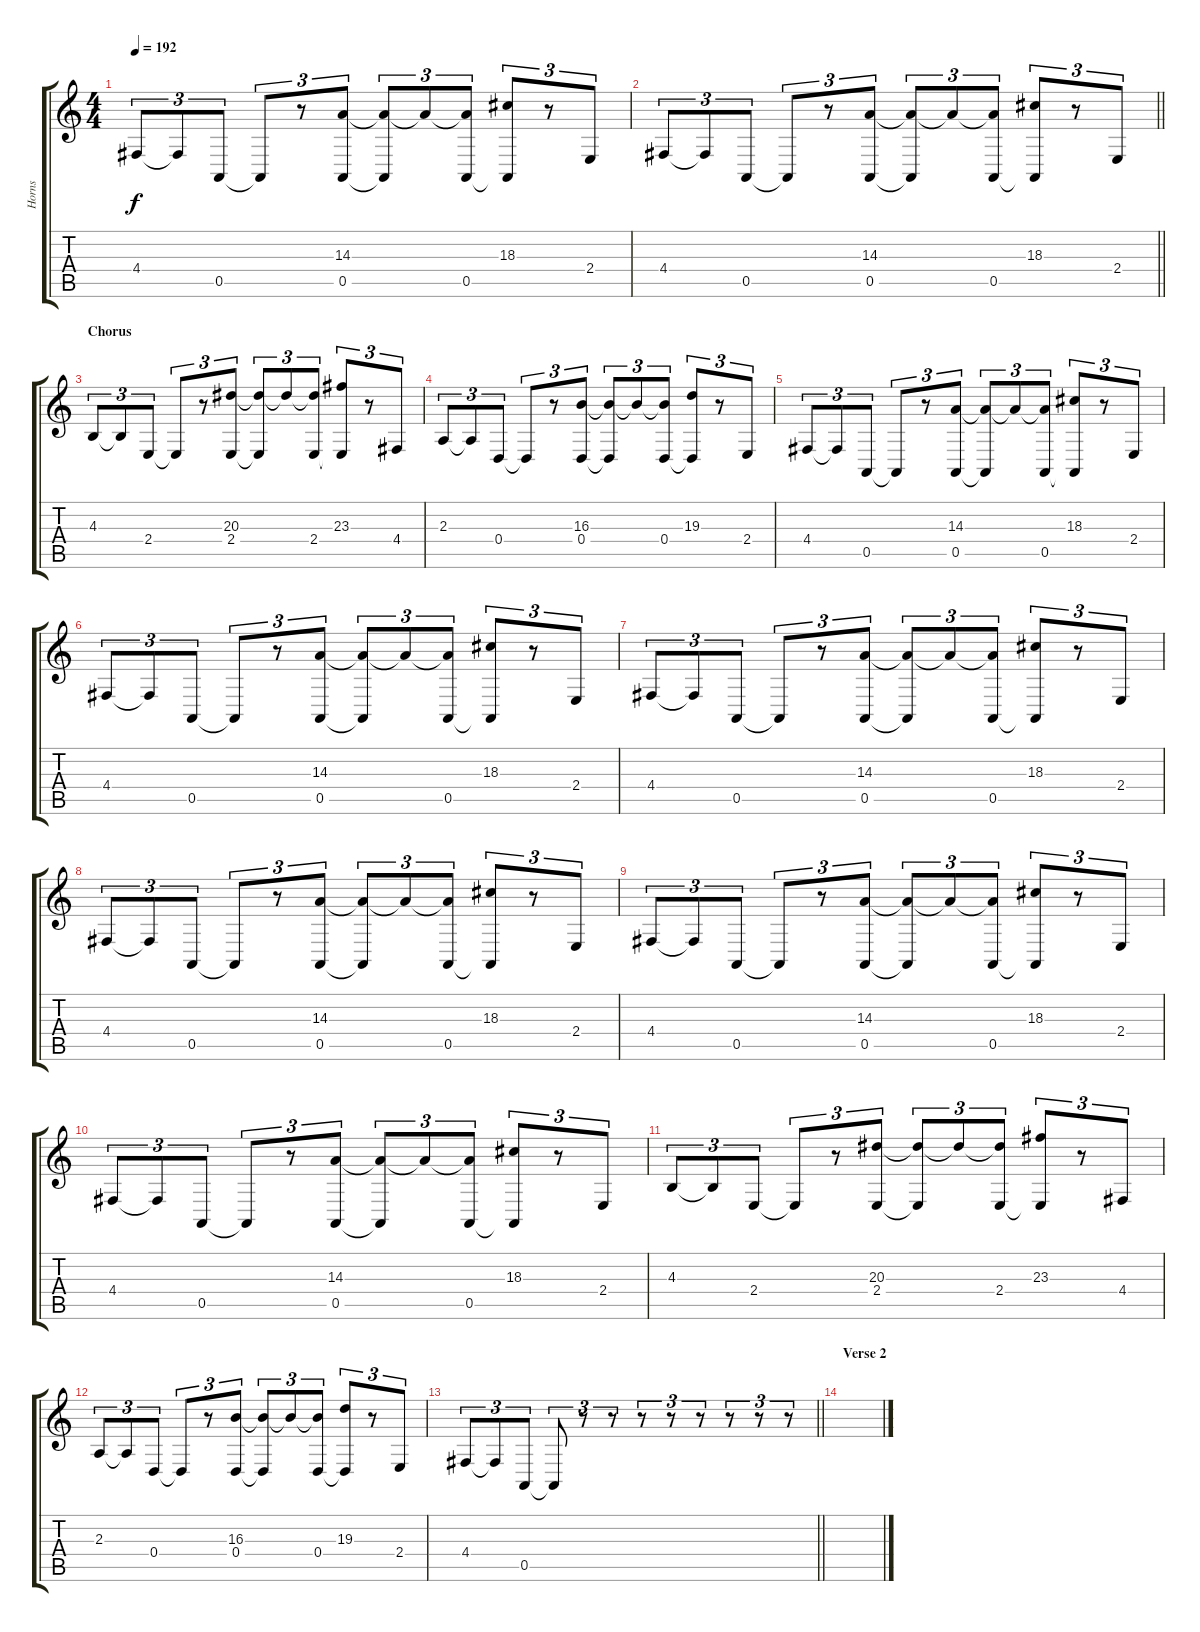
\track ("Horns" "Horns") {instrument brasssection}
\staff {score tabs}
\tuning (E4 B3 G3 D3 A2 E2) {hide}
\ts (4 4)
\tempo 192
\clef g2
\ks c
4.4.8{tu (3 2) dy f} 4.4{t}.8{tu (3 2)} 0.5.8{tu (3 2)} 0.5{t}.8{tu (3 2)} r.8{tu (3 2)} (14.3 0.5).8{tu (3 2)} (14.3{t} 0.5{t}).8{tu (3 2)} 14.3{t}.8{tu (3 2)} (14.3{t} 0.5).8{tu (3 2)} (18.3 0.5{t}).8{tu (3 2)} r.8{tu (3 2)} 2.4.8{tu (3 2)} |
\barLineRight lightlight
4.4.8{tu (3 2)} 4.4{t}.8{tu (3 2)} 0.5.8{tu (3 2)} 0.5{t}.8{tu (3 2)} r.8{tu (3 2)} (14.3 0.5).8{tu (3 2)} (14.3{t} 0.5{t}).8{tu (3 2)} 14.3{t}.8{tu (3 2)} (14.3{t} 0.5).8{tu (3 2)} (18.3 0.5{t}).8{tu (3 2)} r.8{tu (3 2)} 2.4.8{tu (3 2)} |
\section ("" "Chorus")
4.3.8{tu (3 2)} 4.3{t}.8{tu (3 2)} 2.4.8{tu (3 2)} 2.4{t}.8{tu (3 2)} r.8{tu (3 2)} (20.3 2.4).8{tu (3 2)} (20.3{t} 2.4{t}).8{tu (3 2)} 20.3{t}.8{tu (3 2)} (20.3{t} 2.4).8{tu (3 2)} (23.3 2.4{t}).8{tu (3 2)} r.8{tu (3 2)} 4.4.8{tu (3 2)} |
2.3.8{tu (3 2)} 2.3{t}.8{tu (3 2)} 0.4.8{tu (3 2)} 0.4{t}.8{tu (3 2)} r.8{tu (3 2)} (16.3 0.4).8{tu (3 2)} (16.3{t} 0.4{t}).8{tu (3 2)} 16.3{t}.8{tu (3 2)} (16.3{t} 0.4).8{tu (3 2)} (19.3 0.4{t}).8{tu (3 2)} r.8{tu (3 2)} 2.4.8{tu (3 2)} |
4.4.8{tu (3 2)} 4.4{t}.8{tu (3 2)} 0.5.8{tu (3 2)} 0.5{t}.8{tu (3 2)} r.8{tu (3 2)} (14.3 0.5).8{tu (3 2)} (14.3{t} 0.5{t}).8{tu (3 2)} 14.3{t}.8{tu (3 2)} (14.3{t} 0.5).8{tu (3 2)} (18.3 0.5{t}).8{tu (3 2)} r.8{tu (3 2)} 2.4.8{tu (3 2)} |
4.4.8{tu (3 2)} 4.4{t}.8{tu (3 2)} 0.5.8{tu (3 2)} 0.5{t}.8{tu (3 2)} r.8{tu (3 2)} (14.3 0.5).8{tu (3 2)} (14.3{t} 0.5{t}).8{tu (3 2)} 14.3{t}.8{tu (3 2)} (14.3{t} 0.5).8{tu (3 2)} (18.3 0.5{t}).8{tu (3 2)} r.8{tu (3 2)} 2.4.8{tu (3 2)} |
4.4.8{tu (3 2)} 4.4{t}.8{tu (3 2)} 0.5.8{tu (3 2)} 0.5{t}.8{tu (3 2)} r.8{tu (3 2)} (14.3 0.5).8{tu (3 2)} (14.3{t} 0.5{t}).8{tu (3 2)} 14.3{t}.8{tu (3 2)} (14.3{t} 0.5).8{tu (3 2)} (18.3 0.5{t}).8{tu (3 2)} r.8{tu (3 2)} 2.4.8{tu (3 2)} |
4.4.8{tu (3 2)} 4.4{t}.8{tu (3 2)} 0.5.8{tu (3 2)} 0.5{t}.8{tu (3 2)} r.8{tu (3 2)} (14.3 0.5).8{tu (3 2)} (14.3{t} 0.5{t}).8{tu (3 2)} 14.3{t}.8{tu (3 2)} (14.3{t} 0.5).8{tu (3 2)} (18.3 0.5{t}).8{tu (3 2)} r.8{tu (3 2)} 2.4.8{tu (3 2)} |
4.4.8{tu (3 2)} 4.4{t}.8{tu (3 2)} 0.5.8{tu (3 2)} 0.5{t}.8{tu (3 2)} r.8{tu (3 2)} (14.3 0.5).8{tu (3 2)} (14.3{t} 0.5{t}).8{tu (3 2)} 14.3{t}.8{tu (3 2)} (14.3{t} 0.5).8{tu (3 2)} (18.3 0.5{t}).8{tu (3 2)} r.8{tu (3 2)} 2.4.8{tu (3 2)} |
4.4.8{tu (3 2)} 4.4{t}.8{tu (3 2)} 0.5.8{tu (3 2)} 0.5{t}.8{tu (3 2)} r.8{tu (3 2)} (14.3 0.5).8{tu (3 2)} (14.3{t} 0.5{t}).8{tu (3 2)} 14.3{t}.8{tu (3 2)} (14.3{t} 0.5).8{tu (3 2)} (18.3 0.5{t}).8{tu (3 2)} r.8{tu (3 2)} 2.4.8{tu (3 2)} |
4.3.8{tu (3 2)} 4.3{t}.8{tu (3 2)} 2.4.8{tu (3 2)} 2.4{t}.8{tu (3 2)} r.8{tu (3 2)} (20.3 2.4).8{tu (3 2)} (20.3{t} 2.4{t}).8{tu (3 2)} 20.3{t}.8{tu (3 2)} (20.3{t} 2.4).8{tu (3 2)} (23.3 2.4{t}).8{tu (3 2)} r.8{tu (3 2)} 4.4.8{tu (3 2)} |
2.3.8{tu (3 2)} 2.3{t}.8{tu (3 2)} 0.4.8{tu (3 2)} 0.4{t}.8{tu (3 2)} r.8{tu (3 2)} (16.3 0.4).8{tu (3 2)} (16.3{t} 0.4{t}).8{tu (3 2)} 16.3{t}.8{tu (3 2)} (16.3{t} 0.4).8{tu (3 2)} (19.3 0.4{t}).8{tu (3 2)} r.8{tu (3 2)} 2.4.8{tu (3 2)} |
\barLineRight lightlight
4.4.8{tu (3 2)} 4.4{t}.8{tu (3 2)} 0.5.8{tu (3 2)} 0.5{t}.8{tu (3 2)} r.8{tu (3 2)} r.8{tu (3 2)} r.8{tu (3 2)} r.8{tu (3 2)} r.8{tu (3 2)} r.8{tu (3 2)} r.8{tu (3 2)} r.8{tu (3 2)} |
\section ("" "Verse 2")
